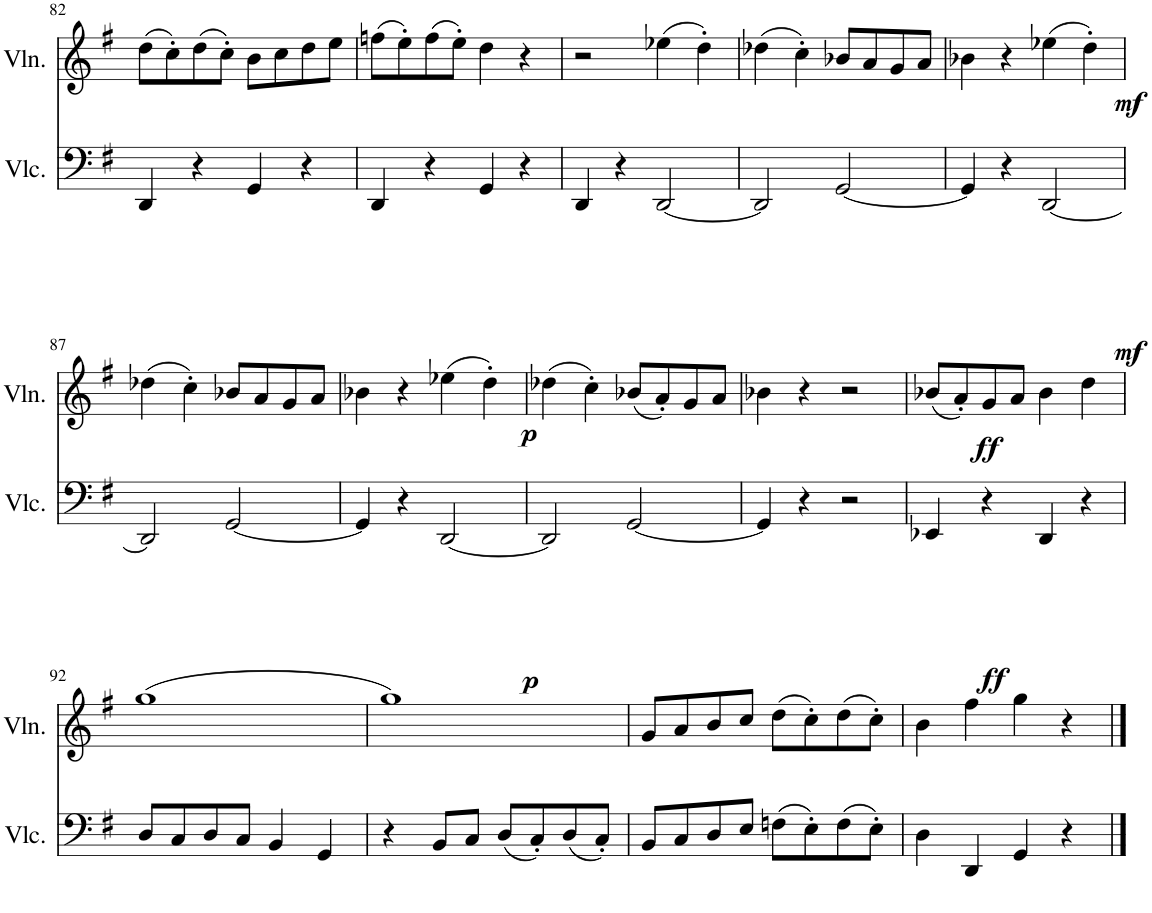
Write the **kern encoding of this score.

**kern	**dynam	**kern	**dynam
*part2	*part2	*part1	*part1
*staff2	*staff2	*staff1	*staff1
*I"Violoncello	*	*I"Violin	*
*I'Vlc.	*	*I'Vln.	*
!!LO:PB:g=z
*clefF4	*	*clefG2	*
*k[f#]	*	*k[f#]	*
*M4/4	*	*M4/4	*
=82	=82	=82	=82
4DD/	.	(8dd\L	.
.	.	8cc'\)	.
4r	.	(8dd\	.
.	.	8cc'\J)	.
4GG/	.	8b\L	.
.	.	8cc\	.
4r	.	8dd\	.
.	.	8ee\J	.
=83	=83	=83	=83
4DD/	.	(8ffn\L	.
.	.	8ee'\)	.
4r	.	(8ff\	.
.	.	8ee'\J)	.
4GG/	.	4dd\	.
4r	.	4r	.
=84	=84	=84	=84
4DD/	.	2r	.
4r	.	.	.
[2DD/	.	(4ee-X\	.
.	.	4dd'\)	.
=85	=85	=85	=85
2DD/]	.	(4dd-X\	.
.	.	4cc'\)	.
[2GG/	.	8b-X/L	.
.	.	8a/	.
.	.	8g/	.
.	.	8a/J	.
=86	=86	=86	=86
4GG/]	.	4b-X\	.
4r	.	4r	.
!	!LO:DY:b	!	!LO:DY:b
[2DD/	mf	(4ee-X\	mf
.	.	4dd'\)	.
!!LO:LB:g=z
=87	=87	=87	=87
2DD/]	.	(4dd-X\	.
.	.	4cc'\)	.
[2GG/	.	8b-X/L	.
.	.	8a/	.
.	.	8g/	.
.	.	8a/J	.
=88	=88	=88	=88
4GG/]	.	4b-X\	.
4r	.	4r	.
!	!LO:DY:b	!	!LO:DY:b
[2DD/	p	(4ee-X\	p
.	.	4dd'\)	.
=89	=89	=89	=89
2DD/]	.	(4dd-X\	.
.	.	4cc'\)	.
[2GG/	.	(8b-X/L	.
.	.	8a'/)	.
.	.	8g/	.
.	.	8a/J	.
=90	=90	=90	=90
4GG/]	.	4b-X\	.
4r	.	4r	.
2r	.	2r	.
=91	=91	=91	=91
!	!LO:DY:b	!	!LO:DY:b
4EE-X/	ff	(8b-X/L	ff
.	.	8a'/)	.
4r	.	8g/	.
.	.	8a/J	.
4DD/	.	4b-\	.
4r	.	4dd\	.
!!LO:LB:g=z
=92	=92	=92	=92
8D/L	.	(1gg	.
8C/	.	.	.
8D/	.	.	.
8C/J	.	.	.
4BB/	.	.	.
4GG/	.	.	.
=93	=93	=93	=93
4r	.	1gg)	.
8BB/L	.	.	.
8C/J	.	.	.
(8D/L	.	.	.
8C'/)	.	.	.
(8D/	.	.	.
8C'/J)	.	.	.
=94	=94	=94	=94
8BB/L	.	8g/L	.
8C/	.	8a/	.
8D/	.	8b/	.
8E/J	.	8cc/J	.
(8Fn\L	.	(8dd\L	.
8E'\)	.	8cc'\)	.
(8F\	.	(8dd\	.
8E'\J)	.	8cc'\J)	.
=95	=95	=95	=95
4D\	.	4b\	.
4DD/	.	4ff#\	.
4GG/	.	4gg\	.
4r	.	4r	.
==	==	==	==
*-	*-	*-	*-
